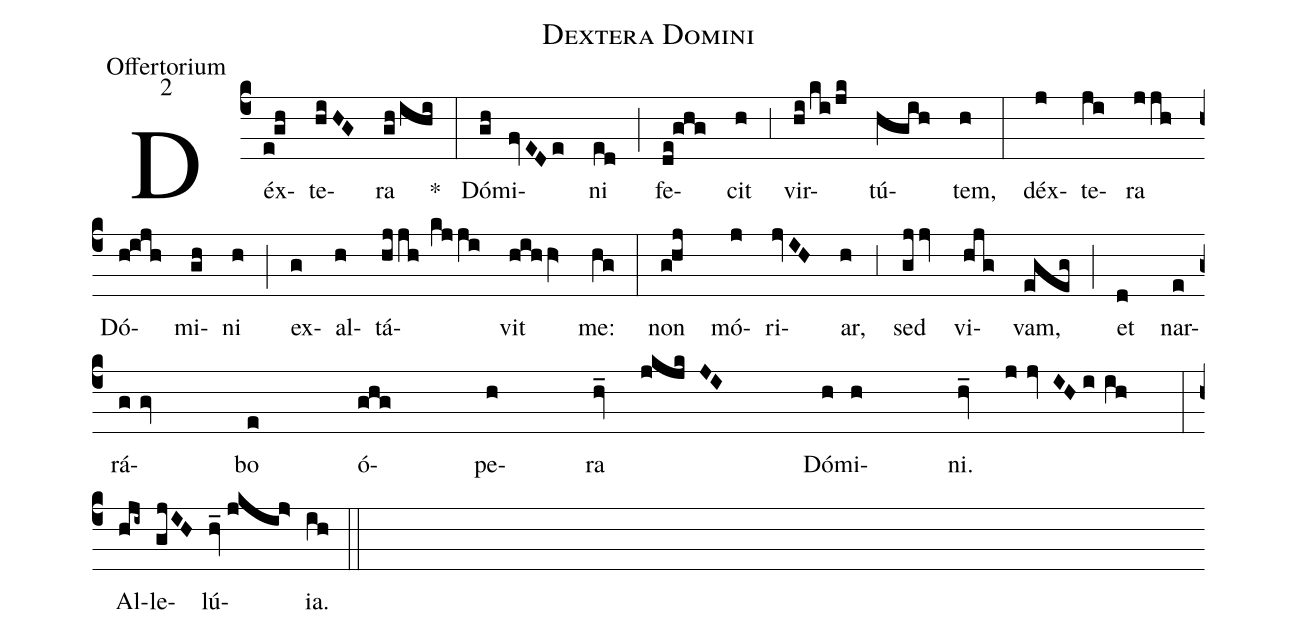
name:Dextera Domini;
office-part:Offertorium;
mode:2;
%%
(c4) Déx(e!gh)te(hiHG)ra(gh/ihi) *(:)
Dó(gh)mi(fvEDe)ni(ed) (;) fe(de!ghg)cit(h) (,3) vir(hi/ki/jk)tú(hgih)tem,(h) (:)
déx(j)te(ji)ra(jjh//) Dó(h!ijh)mi(gh)ni(h) (;) ex(g)al(h)tá(hjjh//kjji)vit(hihhV>) me:(hg) (:)
non(g!hj) mó(j)ri(jvIH)ar,(h) (,3) sed(gjjv) vi(hjg)vam,(egeg) (;) et(d) nar(e)rá(ggv)bo(e) ó(ghg)pe(h)ra(hv_//jkjkJI) Dó(h)mi(h)ni.(hv_//jjvIH/iih) (:) (z) Al(hji~)le(gjIH)lú(hv_//jkij>)ia.(ih) (::)
